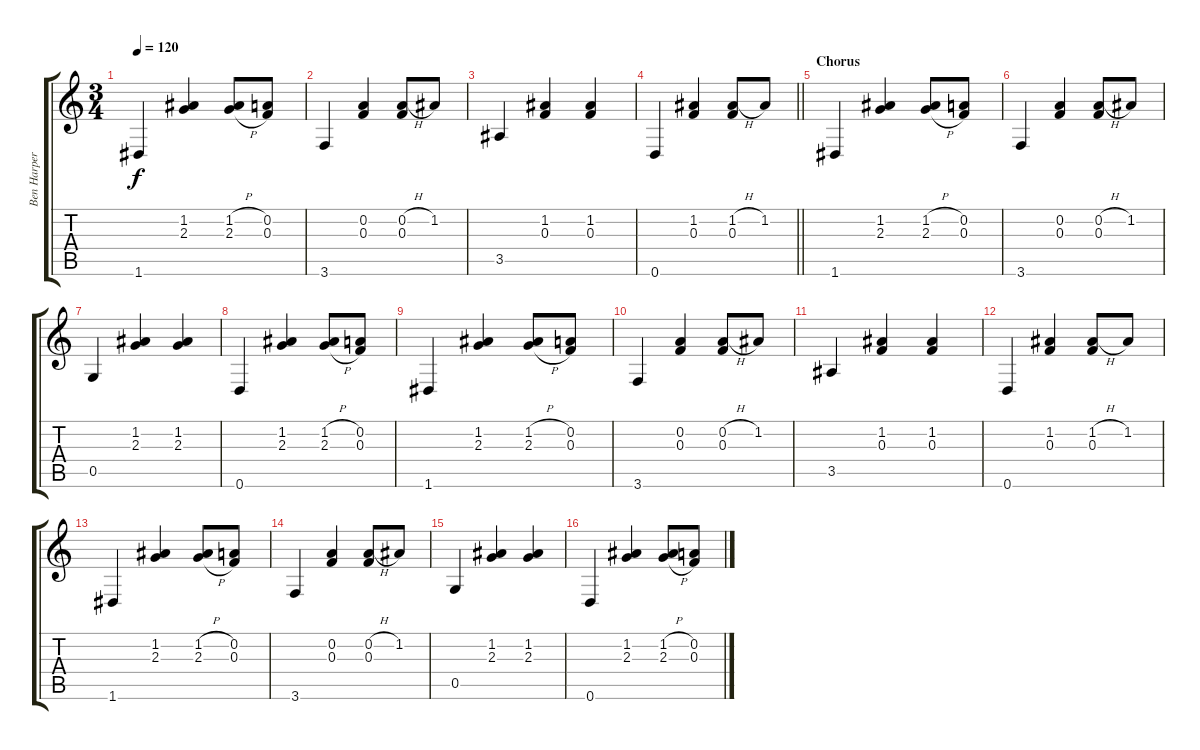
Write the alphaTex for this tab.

\track ("Ben Harper" "Ben Harper") {instrument acousticguitarsteel}
\staff {score tabs}
\tuning (D4 A3 F3 C3 G2 D2) {hide}
\ts (3 4)
\tempo 120
\clef g2
\ks c
1.6.4{dy f} (1.2 2.3).4 (1.2{h} 2.3{h}).8 (0.2 0.3).8 |
3.6.4 (0.2 0.3).4 (0.2{h} 0.3).8 1.2.8 |
3.5.4 (1.2 0.3).4 (1.2 0.3).4 |
\barLineRight lightlight
0.6.4 (1.2 0.3).4 (1.2{h} 0.3).8 1.2.8 |
\section ("" "Chorus")
1.6.4 (1.2 2.3).4 (1.2{h} 2.3{h}).8 (0.2 0.3).8 |
3.6.4 (0.2 0.3).4 (0.2{h} 0.3).8 1.2.8 |
0.5.4 (1.2 2.3).4 (1.2 2.3).4 |
0.6.4 (1.2 2.3).4 (1.2{h} 2.3{h}).8 (0.2 0.3).8 |
1.6.4 (1.2 2.3).4 (1.2{h} 2.3{h}).8 (0.2 0.3).8 |
3.6.4 (0.2 0.3).4 (0.2{h} 0.3).8 1.2.8 |
3.5.4 (1.2 0.3).4 (1.2 0.3).4 |
0.6.4 (1.2 0.3).4 (1.2{h} 0.3).8 1.2.8 |
1.6.4 (1.2 2.3).4 (1.2{h} 2.3{h}).8 (0.2 0.3).8 |
3.6.4 (0.2 0.3).4 (0.2{h} 0.3).8 1.2.8 |
0.5.4 (1.2 2.3).4 (1.2 2.3).4 |
0.6.4 (1.2 2.3).4 (1.2{h} 2.3{h}).8 (0.2 0.3).8
